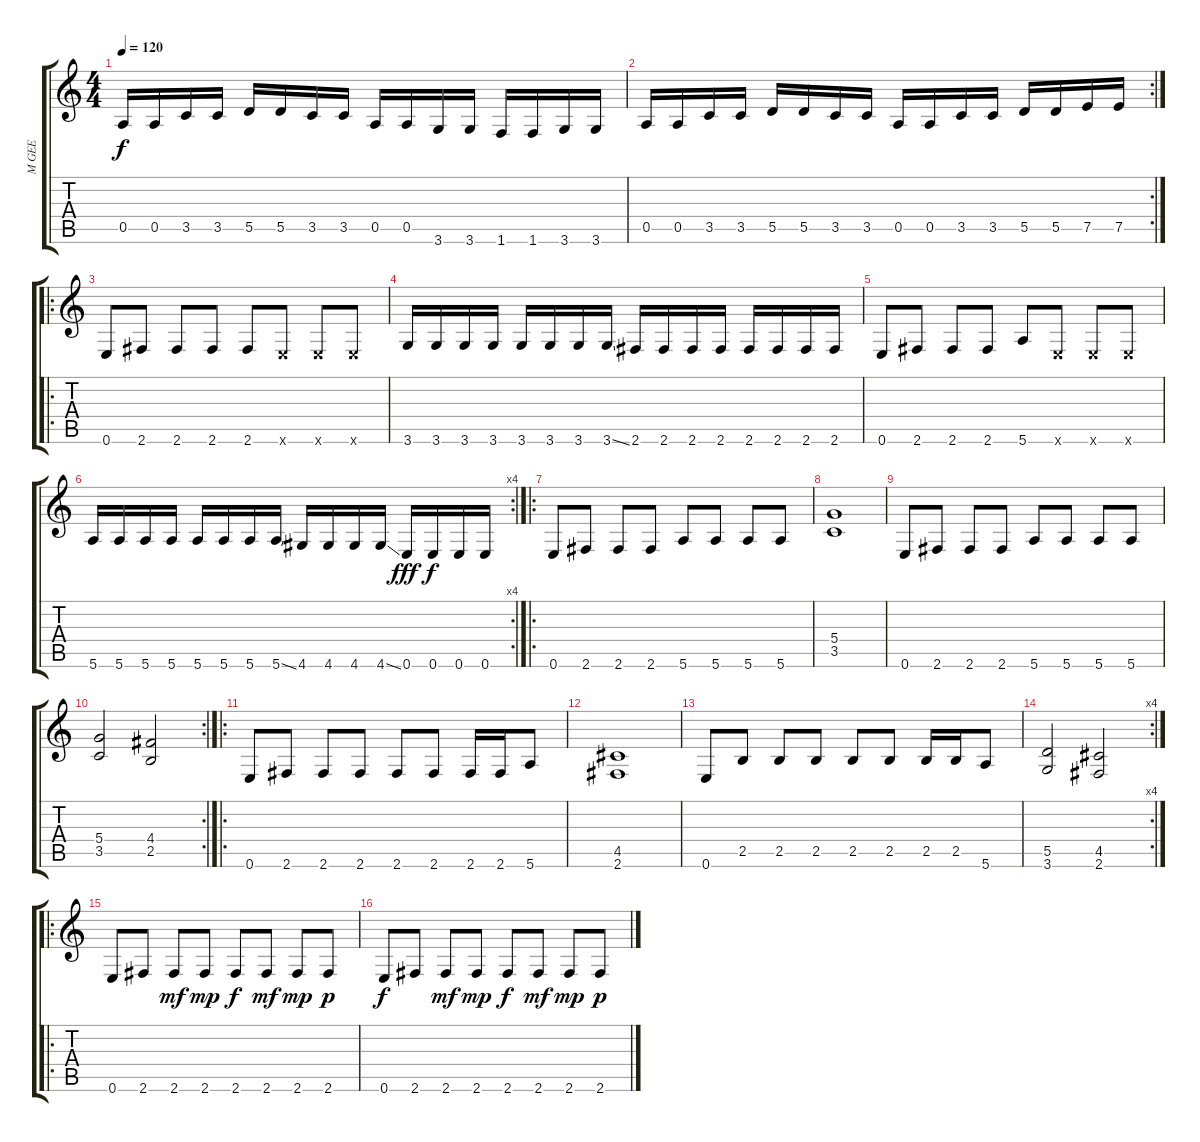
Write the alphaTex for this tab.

\track ("M GEE" "M GEE") {instrument distortionguitar}
\staff {score tabs}
\tuning (E4 B3 G3 D3 A2 E2) {hide}
\ts (4 4)
\tempo 120
\clef g2
\ks c
0.5.16{dy f} 0.5.16 3.5.16 3.5.16 5.5.16 5.5.16 3.5.16 3.5.16 0.5.16 0.5.16 3.6.16 3.6.16 1.6.16 1.6.16 3.6.16 3.6.16 |
\rc 2
0.5.16 0.5.16 3.5.16 3.5.16 5.5.16 5.5.16 3.5.16 3.5.16 0.5.16 0.5.16 3.5.16 3.5.16 5.5.16 5.5.16 7.5.16 7.5.16 |
\ro
0.6.8 2.6.8 2.6.8 2.6.8 2.6.8 0.6{x}.8 0.6{x}.8 0.6{x}.8 |
3.6.16 3.6.16 3.6.16 3.6.16 3.6.16 3.6.16 3.6.16 3.6{ss}.16 2.6.16 2.6.16 2.6.16 2.6.16 2.6.16 2.6.16 2.6.16 2.6.16 |
0.6.8 2.6.8 2.6.8 2.6.8 5.6.8 0.6{x}.8 0.6{x}.8 0.6{x}.8 |
\rc 4
5.6.16 5.6.16 5.6.16 5.6.16 5.6.16 5.6.16 5.6.16 5.6{ss}.16 4.6.16 4.6.16 4.6.16 4.6{ss}.16 0.6.16{dy fff} 0.6.16{dy f} 0.6.16 0.6.16 |
\ro
0.6.8 2.6.8 2.6.8 2.6.8 5.6.8 5.6.8 5.6.8 5.6.8 |
(5.4 3.5).1 |
0.6.8 2.6.8 2.6.8 2.6.8 5.6.8 5.6.8 5.6.8 5.6.8 |
\rc 2
(5.4 3.5).2 (4.4 2.5).2 |
\ro
0.6.8 2.6.8 2.6.8 2.6.8 2.6.8 2.6.8 2.6.16 2.6.16 5.6.8 |
(4.5 2.6).1 |
0.6.8 2.5.8 2.5.8 2.5.8 2.5.8 2.5.8 2.5.16 2.5.16 5.6.8 |
\rc 4
(5.5 3.6).2 (4.5 2.6).2 |
\ro
0.6.8 2.6.8 2.6.8{dy mf} 2.6.8{dy mp} 2.6.8{dy f} 2.6.8{dy mf} 2.6.8{dy mp} 2.6.8{dy p} |
0.6.8{dy f} 2.6.8 2.6.8{dy mf} 2.6.8{dy mp} 2.6.8{dy f} 2.6.8{dy mf} 2.6.8{dy mp} 2.6.8{dy p}
